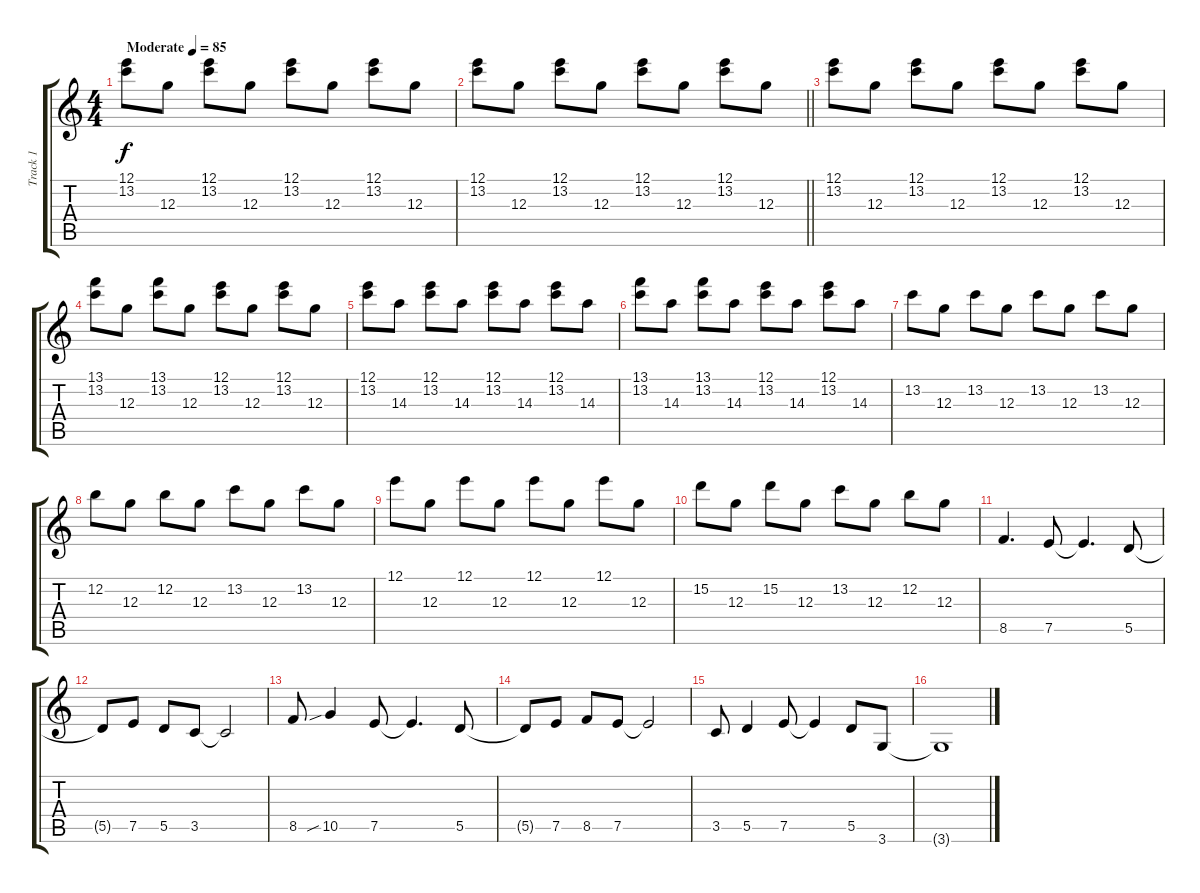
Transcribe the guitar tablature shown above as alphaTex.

\track ("Track 1" "Track 1") {instrument electricguitarjazz}
\staff {score tabs}
\tuning (E4 B3 G3 D3 A2 E2) {hide}
\ts (4 4)
\tempo (85 "Moderate")
\clef g2
\ks c
(12.1 13.2).8{dy f instrument electricguitarjazz} 12.3.8 (12.1 13.2).8 12.3.8 (12.1 13.2).8 12.3.8 (12.1 13.2).8 12.3.8 |
\barLineRight lightlight
(12.1 13.2).8 12.3.8 (12.1 13.2).8 12.3.8 (12.1 13.2).8 12.3.8 (12.1 13.2).8 12.3.8 |
(12.1 13.2).8 12.3.8 (12.1 13.2).8 12.3.8 (12.1 13.2).8 12.3.8 (12.1 13.2).8 12.3.8 |
(13.1 13.2).8 12.3.8 (13.1 13.2).8 12.3.8 (12.1 13.2).8 12.3.8 (12.1 13.2).8 12.3.8 |
(12.1 13.2).8 14.3.8 (12.1 13.2).8 14.3.8 (12.1 13.2).8 14.3.8 (12.1 13.2).8 14.3.8 |
(13.1 13.2).8 14.3.8 (13.1 13.2).8 14.3.8 (12.1 13.2).8 14.3.8 (12.1 13.2).8 14.3.8 |
13.2.8 12.3.8 13.2.8 12.3.8 13.2.8 12.3.8 13.2.8 12.3.8 |
12.2.8 12.3.8 12.2.8 12.3.8 13.2.8 12.3.8 13.2.8 12.3.8 |
12.1.8 12.3.8 12.1.8 12.3.8 12.1.8 12.3.8 12.1.8 12.3.8 |
15.2.8 12.3.8 15.2.8 12.3.8 13.2.8 12.3.8 12.2.8 12.3.8 |
8.5.4{d instrument overdrivenguitar} 7.5.8 7.5{t}.4{d} 5.5.8 |
5.5{t}.8 7.5.8 5.5.8 3.5.8 3.5{t}.2 |
8.5.8 10.5{sib}.4 7.5.8 7.5{t}.4{d} 5.5.8 |
5.5{t}.8 7.5.8 8.5.8 7.5.8 7.5{t}.2 |
3.5.8 5.5.4 7.5.8 7.5{t}.4 5.5.8 3.6.8 |
3.6{t}.1
